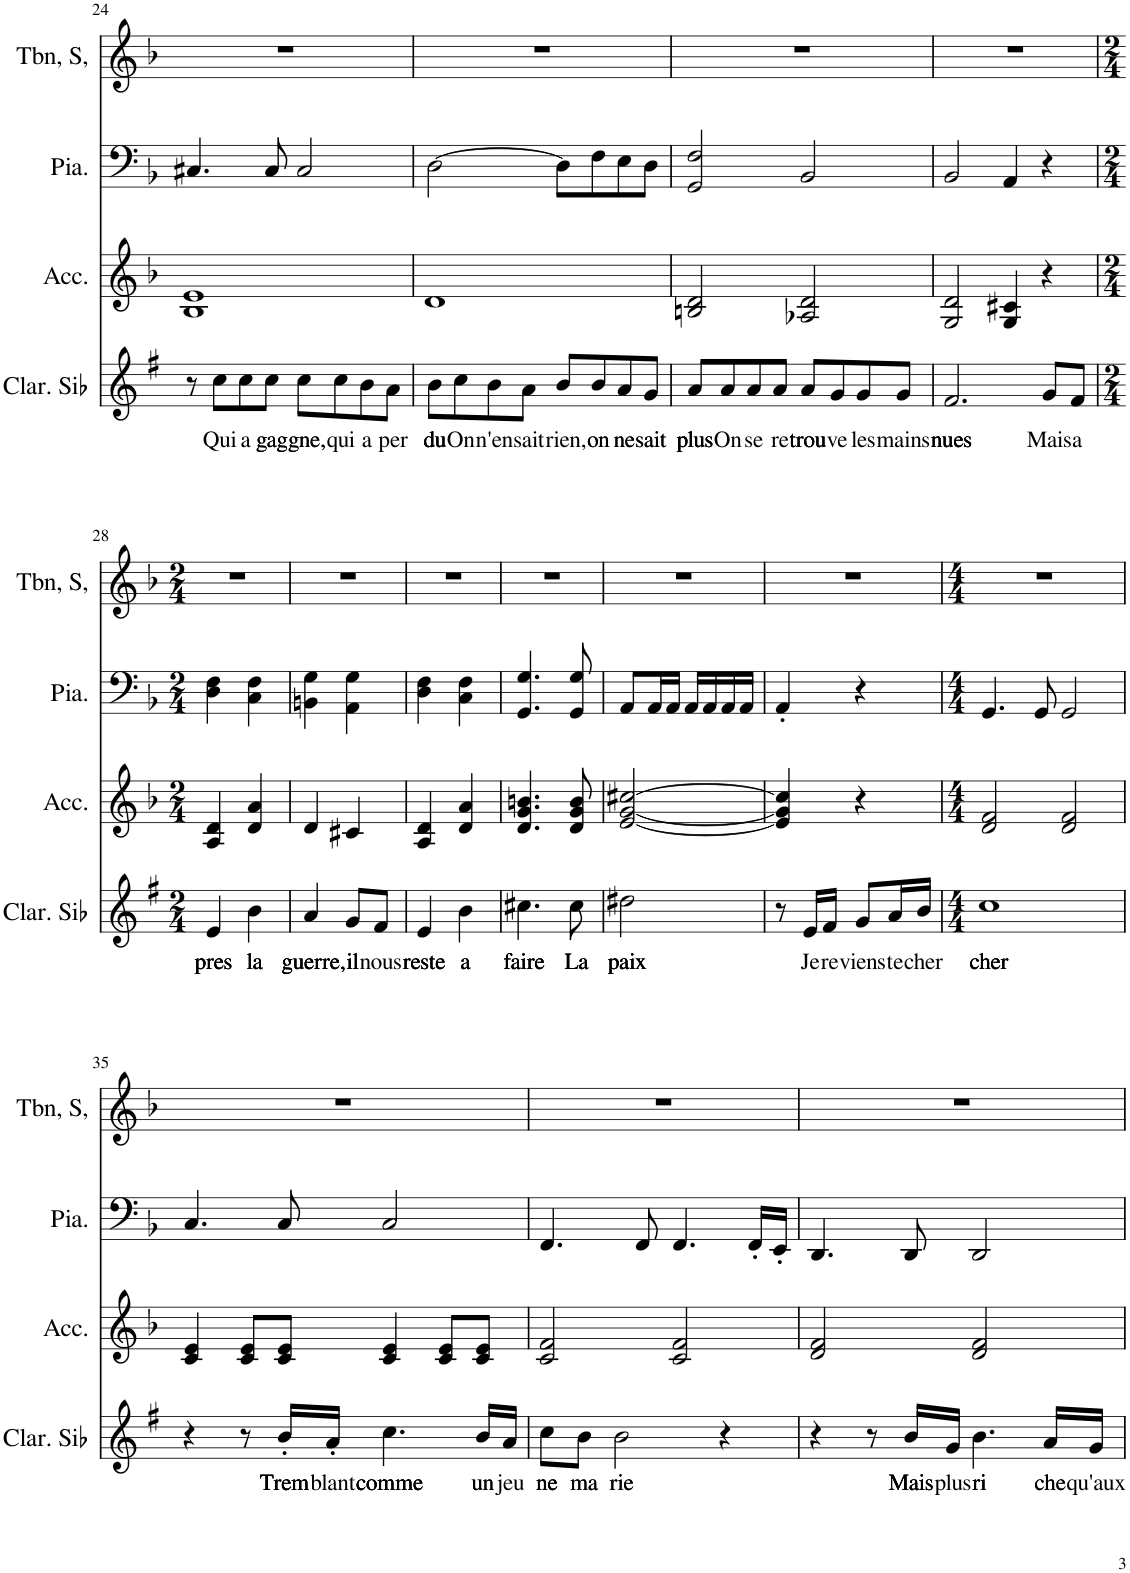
**kern	**text	**kern	**kern	**kern
*part4	*part4	*part3	*part2	*part1
*staff4	*staff4	*staff3	*staff2	*staff1
*I"Clarinette en Sib	*	*I"Accordéon	*I"Piano	*I"Trombone Soprano, Trombone
*I'Clar. Sib	*	*I'Acc.	*I'Pia.	*I'Tbn, S,
!!LO:PB:g=z
*clefG2	*	*clefG2	*clefF4	*clefG2
*Trd1c2	*	*	*	*
*k[f#]	*	*k[b-]	*k[b-]	*k[b-]
*M4/4	*	*M4/4	*M4/4	*M4/4
=24	=24	=24	=24	=24
8r	.	1B- 1e	4.C#X/	1r
!	!LO:LY:b	!	!	!
8cc\L	Qui	.	.	.
!	!LO:LY:b	!	!	!
8cc\	a	.	.	.
!	!LO:LY:b	!	!	!
8cc\J	gag	.	8C#/	.
!	!LO:LY:b	!	!	!
8cc\L	gne,	.	2C#/	.
!	!LO:LY:b	!	!	!
8cc\	qui	.	.	.
!	!LO:LY:b	!	!	!
8b\	a	.	.	.
!	!LO:LY:b	!	!	!
8a\J	per	.	.	.
=25	=25	=25	=25	=25
!	!LO:LY:b	!	!	!
8b\L	du	1d	[2D\	1r
!	!LO:LY:b	!	!	!
8cc\	On	.	.	.
!	!LO:LY:b	!	!	!
8b\	n'en	.	.	.
!	!LO:LY:b	!	!	!
8a\J	sait	.	.	.
!	!LO:LY:b	!	!	!
8b/L	rien,	.	8D\L]	.
!	!LO:LY:b	!	!	!
8b/	on	.	8F\	.
!	!LO:LY:b	!	!	!
8a/	ne	.	8E\	.
!	!LO:LY:b	!	!	!
8g/J	sait	.	8D\J	.
=26	=26	=26	=26	=26
!	!LO:LY:b	!	!	!
8a/L	plus	2Bn/ 2d/	2GG/ 2F/	1r
!	!LO:LY:b	!	!	!
8a/	On	.	.	.
!	!LO:LY:b	!	!	!
8a/	se	.	.	.
!	!LO:LY:b	!	!	!
8a/J	re	.	.	.
!	!LO:LY:b	!	!	!
8a/L	trou	2A-X/ 2d/	2BB-/	.
!	!LO:LY:b	!	!	!
8g/	ve	.	.	.
!	!LO:LY:b	!	!	!
8g/	les	.	.	.
!	!LO:LY:b	!	!	!
8g/J	mains	.	.	.
=27	=27	=27	=27	=27
!	!LO:LY:b	!	!	!
2.f#/	nues	2G/ 2d/	2BB-/	1r
.	.	4G/ 4c#X/	4AA/	.
!	!LO:LY:b	!	!	!
8g/L	Mais	4r	4r	.
!	!LO:LY:b	!	!	!
8f#/J	a	.	.	.
!!LO:LB:g=z
=28	=28	=28	=28	=28
*M2/4	*	*M2/4	*M2/4	*M2/4
!	!LO:LY:b	!	!	!
4e/	pres	4A/ 4d/	4D\ 4F\	2r
!	!LO:LY:b	!	!	!
4b\	la	4d/ 4a/	4C\ 4F\	.
=29	=29	=29	=29	=29
!	!LO:LY:b	!	!	!
4a/	guerre,	4d/	4BBn\ 4G\	2r
!	!LO:LY:b	!	!	!
8g/L	il	4c#X/	4AA\ 4G\	.
!	!LO:LY:b	!	!	!
8f#/J	nous	.	.	.
=30	=30	=30	=30	=30
!	!LO:LY:b	!	!	!
4e/	reste	4A/ 4d/	4D\ 4F\	2r
!	!LO:LY:b	!	!	!
4b\	a	4d/ 4a/	4C\ 4F\	.
=31	=31	=31	=31	=31
!	!LO:LY:b	!	!	!
4.cc#X\	faire	4.d/ 4.g/ 4.bn/	4.GG/ 4.G/	2r
!	!LO:LY:b	!	!	!
8cc#\	La	8d/ 8g/ 8b/	8GG/ 8G/	.
=32	=32	=32	=32	=32
!	!LO:LY:b	!	!	!
2dd#X\	paix	[2e/ [2g/ [2cc#X/	8AA/L	2r
.	.	.	16AA/L	.
.	.	.	16AA/JJ	.
.	.	.	16AA/LL	.
.	.	.	16AA/	.
.	.	.	16AA/	.
.	.	.	16AA/JJ	.
=33	=33	=33	=33	=33
8r	.	4e/] 4g/] 4cc#/]	4AA'/	2r
!	!LO:LY:b	!	!	!
16e/LL	Je	.	.	.
!	!LO:LY:b	!	!	!
16f#/JJ	re	.	.	.
!	!LO:LY:b	!	!	!
8g/L	viens	4r	4r	.
!	!LO:LY:b	!	!	!
16a/L	te	.	.	.
!	!LO:LY:b	!	!	!
16b/JJ	cher	.	.	.
=34	=34	=34	=34	=34
*M4/4	*	*M4/4	*M4/4	*M4/4
!	!LO:LY:b	!	!	!
1cc	cher	2d/ 2f/	4.GG/	1r
.	.	.	8GG/	.
.	.	2d/ 2f/	2GG/	.
!!LO:LB:g=z
=35	=35	=35	=35	=35
4r	.	4c/ 4e/	4.C/	1r
8r	.	8c/ 8e/L	.	.
!	!LO:LY:b	!	!	!
16b'/LL	Trem	8c/ 8e/J	8C/	.
!	!LO:LY:b	!	!	!
16a'/JJ	blant	.	.	.
!	!LO:LY:b	!	!	!
4.cc\	comme	4c/ 4e/	2C/	.
.	.	8c/ 8e/L	.	.
!	!LO:LY:b	!	!	!
16b/LL	un	8c/ 8e/J	.	.
!	!LO:LY:b	!	!	!
16a/JJ	jeu	.	.	.
=36	=36	=36	=36	=36
!	!LO:LY:b	!	!	!
8cc\L	ne	2c/ 2f/	4.FF/	1r
!	!LO:LY:b	!	!	!
8b\J	ma	.	.	.
!	!LO:LY:b	!	!	!
2b\	rie	.	.	.
.	.	.	8FF/	.
.	.	2c/ 2f/	4.FF/	.
4r	.	.	.	.
.	.	.	16FF'/LL	.
.	.	.	16EE'/JJ	.
=37	=37	=37	=37	=37
4r	.	2d/ 2f/	4.DD/	1r
8r	.	.	.	.
!	!LO:LY:b	!	!	!
16b/LL	Mais	.	8DD/	.
!	!LO:LY:b	!	!	!
16g/JJ	plus	.	.	.
!	!LO:LY:b	!	!	!
4.b\	ri	2d/ 2f/	2DD/	.
!	!LO:LY:b	!	!	!
16a/LL	che	.	.	.
!	!LO:LY:b	!	!	!
16g/JJ	qu'aux	.	.	.
=	=	=	=	=
*-	*-	*-	*-	*-
